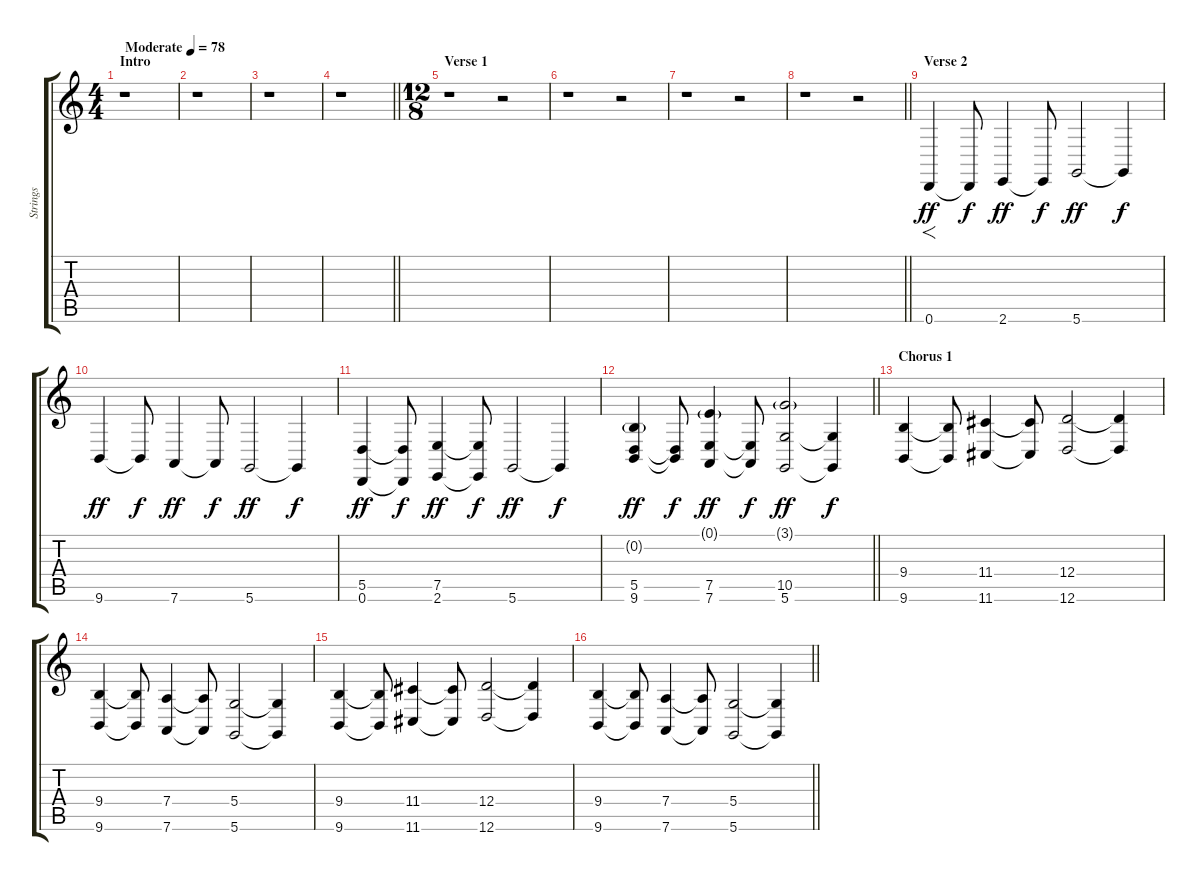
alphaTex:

\track ("Strings" "Strings") {instrument stringensemble1}
\staff {score tabs}
\tuning (E4 B3 G3 D3 A2 D2) {hide}
\ts (4 4)
\section ("" "Intro")
\tempo (78 "Moderate")
\clef g2
\ks c
r.1{dy ff instrument stringensemble1} |
r.1 |
r.1 |
\barLineRight lightlight
r.1 |
\ts (12 8)
\section ("" "Verse 1")
r.1 r.2 |
r.1 r.2 |
r.1 r.2 |
\barLineRight lightlight
r.1 r.2 |
\section ("" "Verse 2")
0.6.4{f} 0.6{t}.8{dy f} 2.6.4{dy ff} 2.6{t}.8{dy f} 5.6.2{dy ff} 5.6{t}.4{dy f} |
9.6.4{dy ff} 9.6{t}.8{dy f} 7.6.4{dy ff} 7.6{t}.8{dy f} 5.6.2{dy ff} 5.6{t}.4{dy f} |
(5.5 0.6).4{dy ff} (5.5{t} 0.6{t}).8{dy f} (7.5 2.6).4{dy ff} (7.5{t} 2.6{t}).8{dy f} 5.6.2{dy ff} 5.6{t}.4{dy f} |
\barLineRight lightlight
(0.2{g} 5.5 9.6).4{dy ff} (5.5{t} 9.6{t}).8{dy f} (0.1{g} 7.5 7.6).4{dy ff} (7.5{t} 7.6{t}).8{dy f} (3.1{g} 10.5 5.6).2{dy ff} (10.5{t} 5.6{t}).4{dy f} |
\section ("" "Chorus 1")
(9.4 9.6).4 (9.4{t} 9.6{t}).8 (11.4 11.6).4 (11.4{t} 11.6{t}).8 (12.4 12.6).2 (12.4{t} 12.6{t}).4 |
(9.4 9.6).4 (9.4{t} 9.6{t}).8 (7.4 7.6).4 (7.4{t} 7.6{t}).8 (5.4 5.6).2 (5.4{t} 5.6{t}).4 |
(9.4 9.6).4 (9.4{t} 9.6{t}).8 (11.4 11.6).4 (11.4{t} 11.6{t}).8 (12.4 12.6).2 (12.4{t} 12.6{t}).4 |
\barLineRight lightlight
(9.4 9.6).4 (9.4{t} 9.6{t}).8 (7.4 7.6).4 (7.4{t} 7.6{t}).8 (5.4 5.6).2 (5.4{t} 5.6{t}).4
